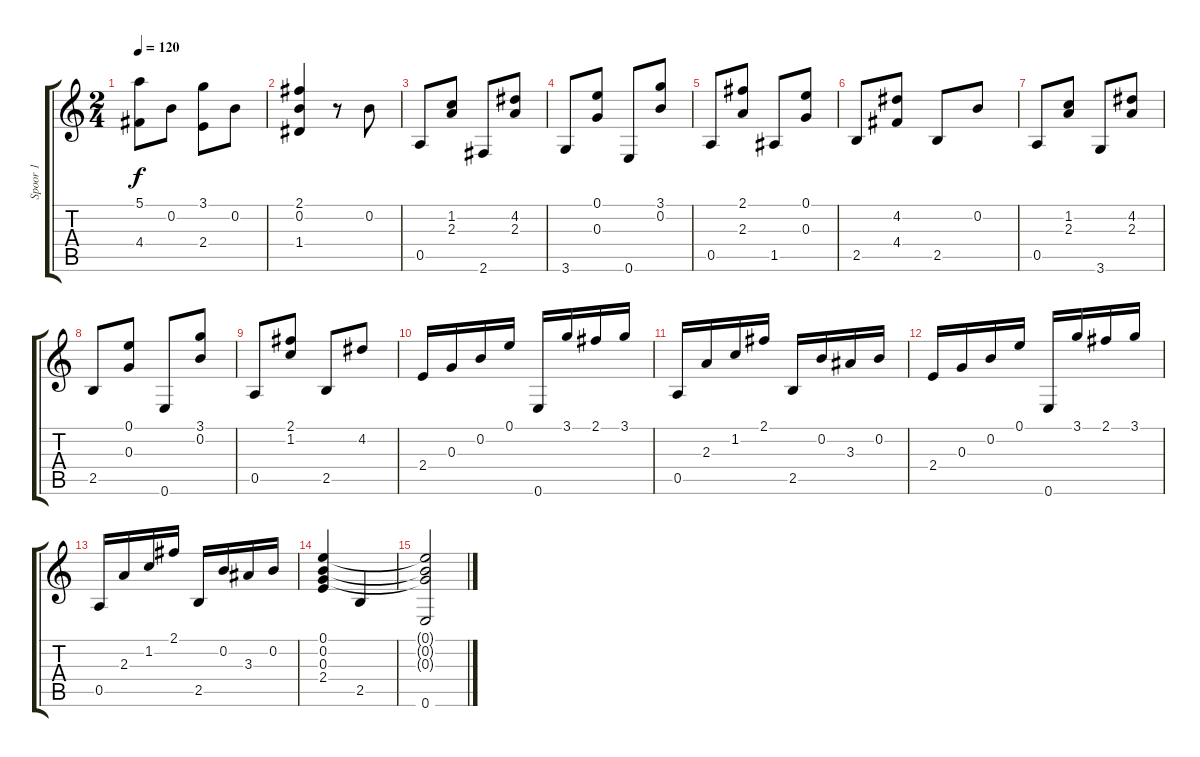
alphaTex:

\track ("Spoor 1" "Spoor 1") {instrument acousticguitarnylon}
\staff {score tabs}
\tuning (E4 B3 G3 D3 A2 E2) {hide}
\ts (2 4)
\tempo 120
\clef g2
\ks c
(5.1 4.4).8{dy f} 0.2.8 (3.1 2.4).8 0.2.8 |
(2.1 0.2 1.4).4 r.8 0.2.8 |
0.5.8 (1.2 2.3).8 2.6.8 (4.2 2.3).8 |
3.6.8 (0.1 0.3).8 0.6.8 (3.1 0.2).8 |
0.5.8 (2.1 2.3).8 1.5.8 (0.1 0.3).8 |
2.5.8 (4.2 4.4).8 2.5.8 0.2.8 |
0.5.8 (1.2 2.3).8 3.6.8 (4.2 2.3).8 |
2.5.8 (0.1 0.3).8 0.6.8 (3.1 0.2).8 |
0.5.8 (2.1 1.2).8 2.5.8 4.2.8 |
2.4.16 0.3.16 0.2.16 0.1.16 0.6.16 3.1.16 2.1.16 3.1.16 |
0.5.16 2.3.16 1.2.16 2.1.16 2.5.16 0.2.16 3.3.16 0.2.16 |
2.4.16 0.3.16 0.2.16 0.1.16 0.6.16 3.1.16 2.1.16 3.1.16 |
0.5.16 2.3.16 1.2.16 2.1.16 2.5.16 0.2.16 3.3.16 0.2.16 |
(0.1 0.2 0.3 2.4).4 2.5.4 |
(0.1{t} 0.2{t} 0.3{t} 0.6).2
